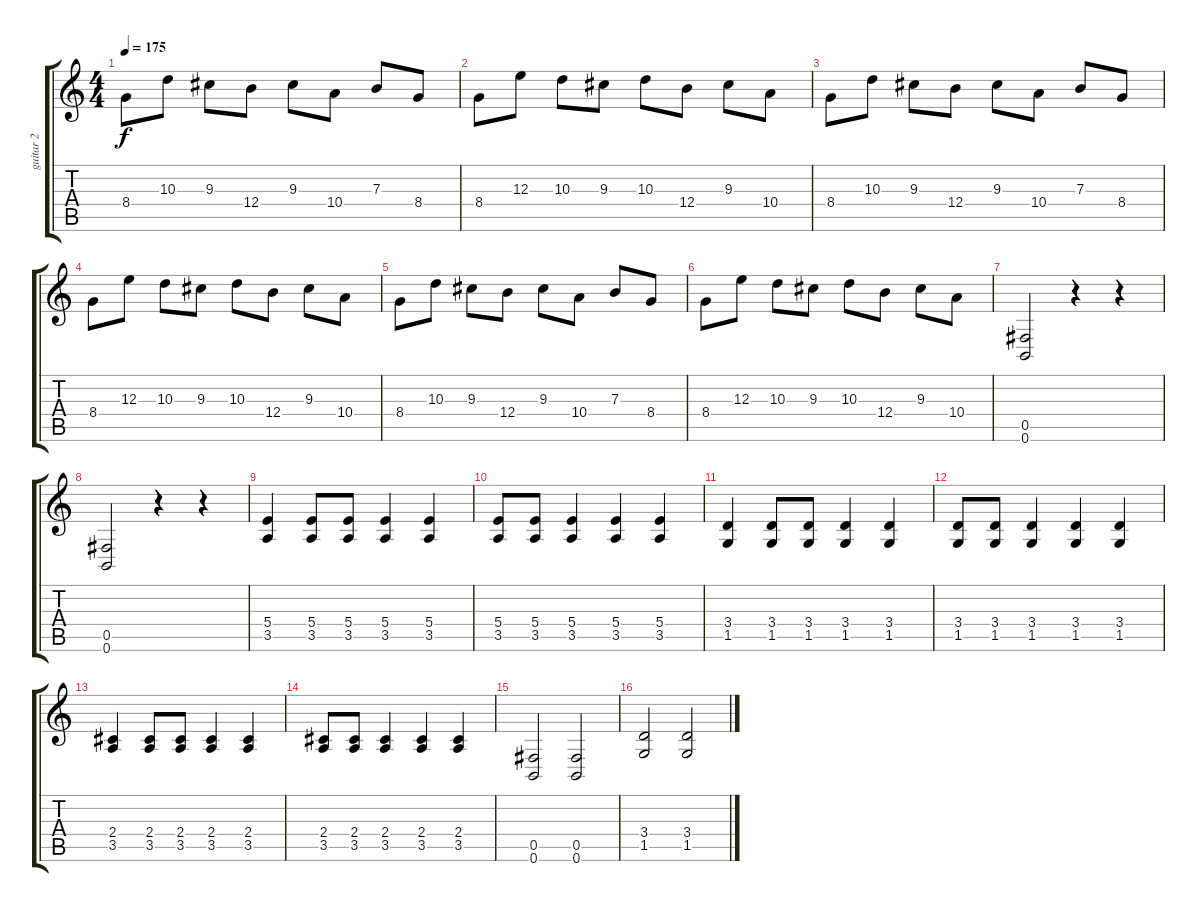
\track ("guitar 2" "guitar 2") {instrument distortionguitar}
\staff {score tabs}
\tuning (Db4 Ab3 E3 B2 Gb2 B1) {hide}
\ts (4 4)
\tempo 175
\clef g2
\ks c
8.4.8{dy f} 10.3.8 9.3.8 12.4.8 9.3.8 10.4.8 7.3.8 8.4.8 |
8.4.8 12.3.8 10.3.8 9.3.8 10.3.8 12.4.8 9.3.8 10.4.8 |
8.4.8 10.3.8 9.3.8 12.4.8 9.3.8 10.4.8 7.3.8 8.4.8 |
8.4.8 12.3.8 10.3.8 9.3.8 10.3.8 12.4.8 9.3.8 10.4.8 |
8.4.8 10.3.8 9.3.8 12.4.8 9.3.8 10.4.8 7.3.8 8.4.8 |
8.4.8 12.3.8 10.3.8 9.3.8 10.3.8 12.4.8 9.3.8 10.4.8 |
(0.5 0.6).2 r.4 r.4 |
(0.5 0.6).2 r.4 r.4 |
(5.4 3.5).4 (5.4 3.5).8 (5.4 3.5).8 (5.4 3.5).4 (5.4 3.5).4 |
(5.4 3.5).8 (5.4 3.5).8 (5.4 3.5).4 (5.4 3.5).4 (5.4 3.5).4 |
(3.4 1.5).4 (3.4 1.5).8 (3.4 1.5).8 (3.4 1.5).4 (3.4 1.5).4 |
(3.4 1.5).8 (3.4 1.5).8 (3.4 1.5).4 (3.4 1.5).4 (3.4 1.5).4 |
(2.4 3.5).4 (2.4 3.5).8 (2.4 3.5).8 (2.4 3.5).4 (2.4 3.5).4 |
(2.4 3.5).8 (2.4 3.5).8 (2.4 3.5).4 (2.4 3.5).4 (2.4 3.5).4 |
(0.5 0.6).2 (0.5 0.6).2 |
(3.4 1.5).2 (3.4 1.5).2
